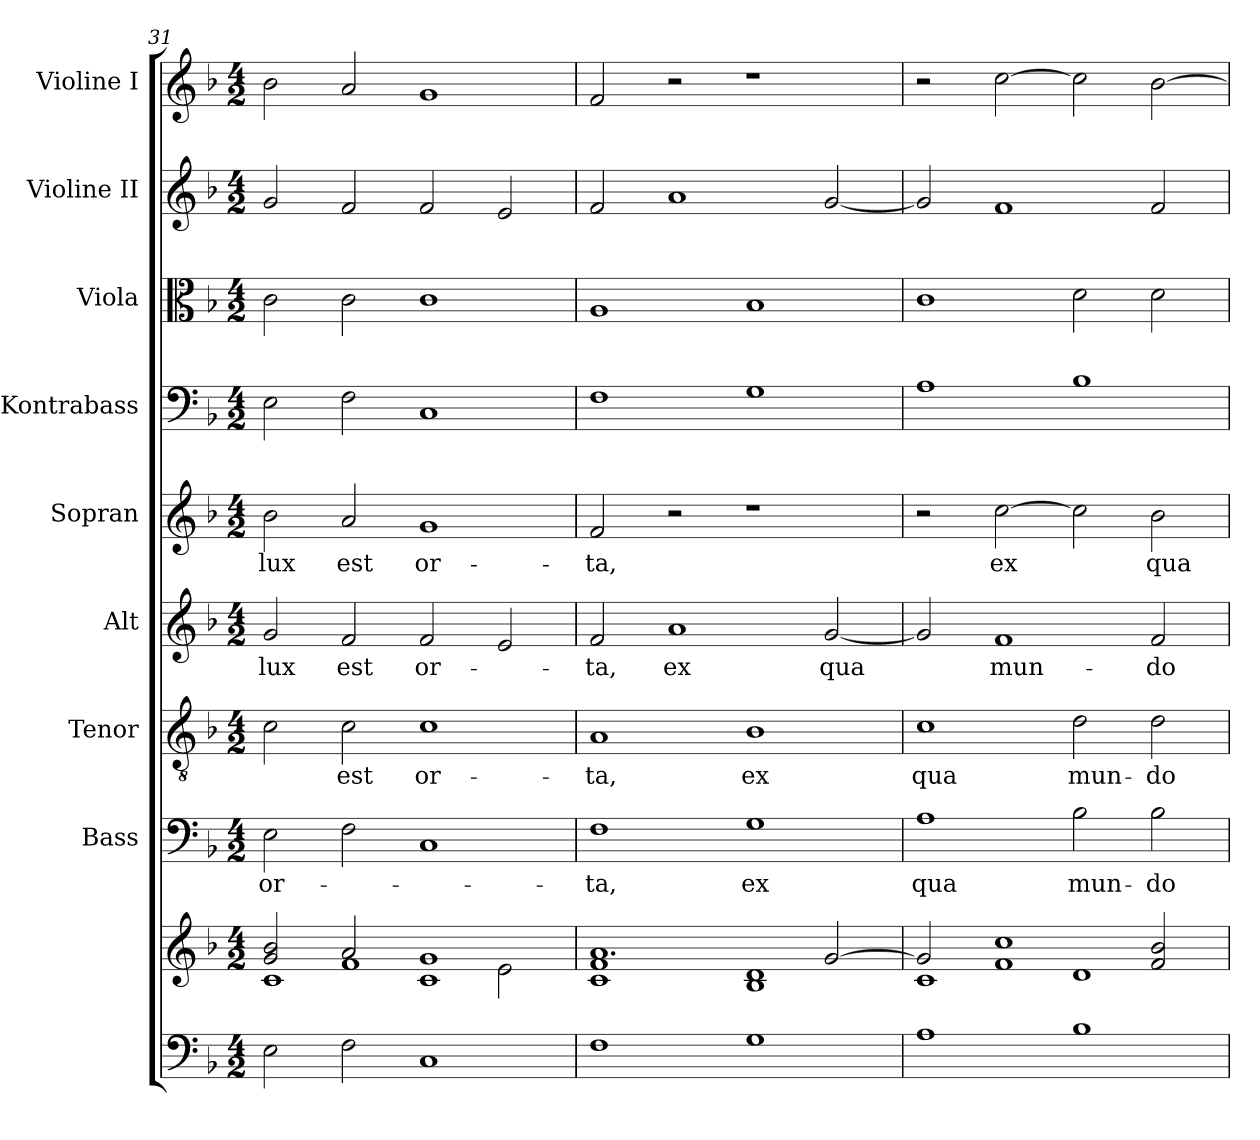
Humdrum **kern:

**kern	**kern	**kern	**text	**kern	**text	**kern	**text	**kern	**text	**kern	**kern	**kern	**kern
*part9	*part9	*part8	*part8	*part7	*part7	*part6	*part6	*part5	*part5	*part4	*part3	*part2	*part1
*staff10	*staff9	*staff8	*staff8	*staff7	*staff7	*staff6	*staff6	*staff5	*staff5	*staff4	*staff3	*staff2	*staff1
*	*	*I"Bass	*	*I"Tenor	*	*I"Alt	*	*I"Sopran	*	*I"Kontrabass	*I"Viola	*I"Violine II	*I"Violine I
*	*	*I'B.	*	*I'T.	*	*I'A.	*	*I'S.	*	*I'Kb.	*I'Vla.	*I'Vl. II	*I'Vl. I
!!LO:PB:g=z
*clefF4	*clefG2	*clefF4	*	*clefGv2	*	*clefG2	*	*clefG2	*	*clefF4	*clefC3	*clefG2	*clefG2
*	*	*	*	*	*	*	*	*	*	*ITrd7c12	*	*	*
*k[b-]	*k[b-]	*k[b-]	*	*k[b-]	*	*k[b-]	*	*k[b-]	*	*k[b-]	*k[b-]	*k[b-]	*k[b-]
*F:	*F:	*F:	*	*F:	*	*F:	*	*F:	*	*F:	*F:	*F:	*F:
*M4/2	*M4/2	*M4/2	*	*M4/2	*	*M4/2	*	*M4/2	*	*M4/2	*M4/2	*M4/2	*M4/2
=31	=31	=31	=31	=31	=31	=31	=31	=31	=31	=31	=31	=31	=31
*	*^	*	*	*	*	*	*	*	*	*	*	*	*
*	*	*^	*	*	*	*	*	*	*	*	*	*	*	*
!	!	!	!	!	!LO:LY:b	!	!	!	!LO:LY:b	!	!LO:LY:b	!	!	!	!
2E\	2g/ 2b-/	2ryy	1c	2E\	or-	2c\	.	2g/	lux	2b-\	lux	2EE\	2c\	2g/	2b-\
!	!	!	!	!	!	!	!LO:LY:b	!	!LO:LY:b	!	!LO:LY:b	!	!	!	!
2F\	2a/	1f	.	2F\	.	2c\	est	2f/	est	2a/	est	2FF\	2c\	2f/	2a/
!	!	!	!	!	!	!	!LO:LY:b	!	!LO:LY:b	!	!LO:LY:b	!	!	!	!
1C	1g	.	1c	1C	.	1c	or-	2f/	or-	1g	or-	1CC	1c	2f/	1g
.	.	2e\	.	.	.	.	.	2e/	.	.	.	.	.	2e/	.
*	*	*v	*v	*	*	*	*	*	*	*	*	*	*	*	*
=32	=32	=32	=32	=32	=32	=32	=32	=32	=32	=32	=32	=32	=32	=32
!	!	!	!	!LO:LY:b	!	!LO:LY:b	!	!LO:LY:b	!	!LO:LY:b	!	!	!	!
1F	1.a	1c 1f	1F	-ta,	1A	-ta,	2f/	-ta,	2f/	-ta,	1FF	1A	2f/	2f/
!	!	!	!	!	!	!	!	!LO:LY:b	!	!	!	!	!	!
.	.	.	.	.	.	.	1a	ex	2r	.	.	.	1a	2r
!	!	!	!	!LO:LY:b	!	!LO:LY:b	!	!	!	!	!	!	!	!
1G	.	1B- 1d	1G	ex	1B-	ex	.	.	1r	.	1GG	1B-	.	1r
!	!	!	!	!	!	!	!	!LO:LY:b	!	!	!	!	!	!
.	[>2g/	.	.	.	.	.	[2g/	qua	.	.	.	.	[2g/	.
=33	=33	=33	=33	=33	=33	=33	=33	=33	=33	=33	=33	=33	=33	=33
!	!	!	!	!LO:LY:b	!	!LO:LY:b	!	!	!	!	!	!	!	!
1A	2g/]	1c	1A	qua	1c	qua	2g/]	.	2r	.	1AA	1c	2g/]	2r
!	!	!	!	!	!	!	!	!LO:LY:b	!	!LO:LY:b	!	!	!	!
.	1f 1cc	.	.	.	.	.	1f	mun-	[2cc\	ex	.	.	1f	[2cc\
!	!	!	!	!LO:LY:b	!	!LO:LY:b	!	!	!	!	!	!	!	!
1B-	.	1d	2B-\	mun-	2d\	mun-	.	.	2cc\]	.	1BB-	2d\	.	2cc\]
!	!	!	!	!LO:LY:b	!	!LO:LY:b	!	!LO:LY:b	!	!LO:LY:b	!	!	!	!
.	2f/ 2b-/	.	2B-\	-do	2d\	-do	2f/	-do	2b-\	qua	.	2d\	2f/	[2b-\
*	*v	*v	*	*	*	*	*	*	*	*	*	*	*	*
=	=	=	=	=	=	=	=	=	=	=	=	=	=
*-	*-	*-	*-	*-	*-	*-	*-	*-	*-	*-	*-	*-	*-
